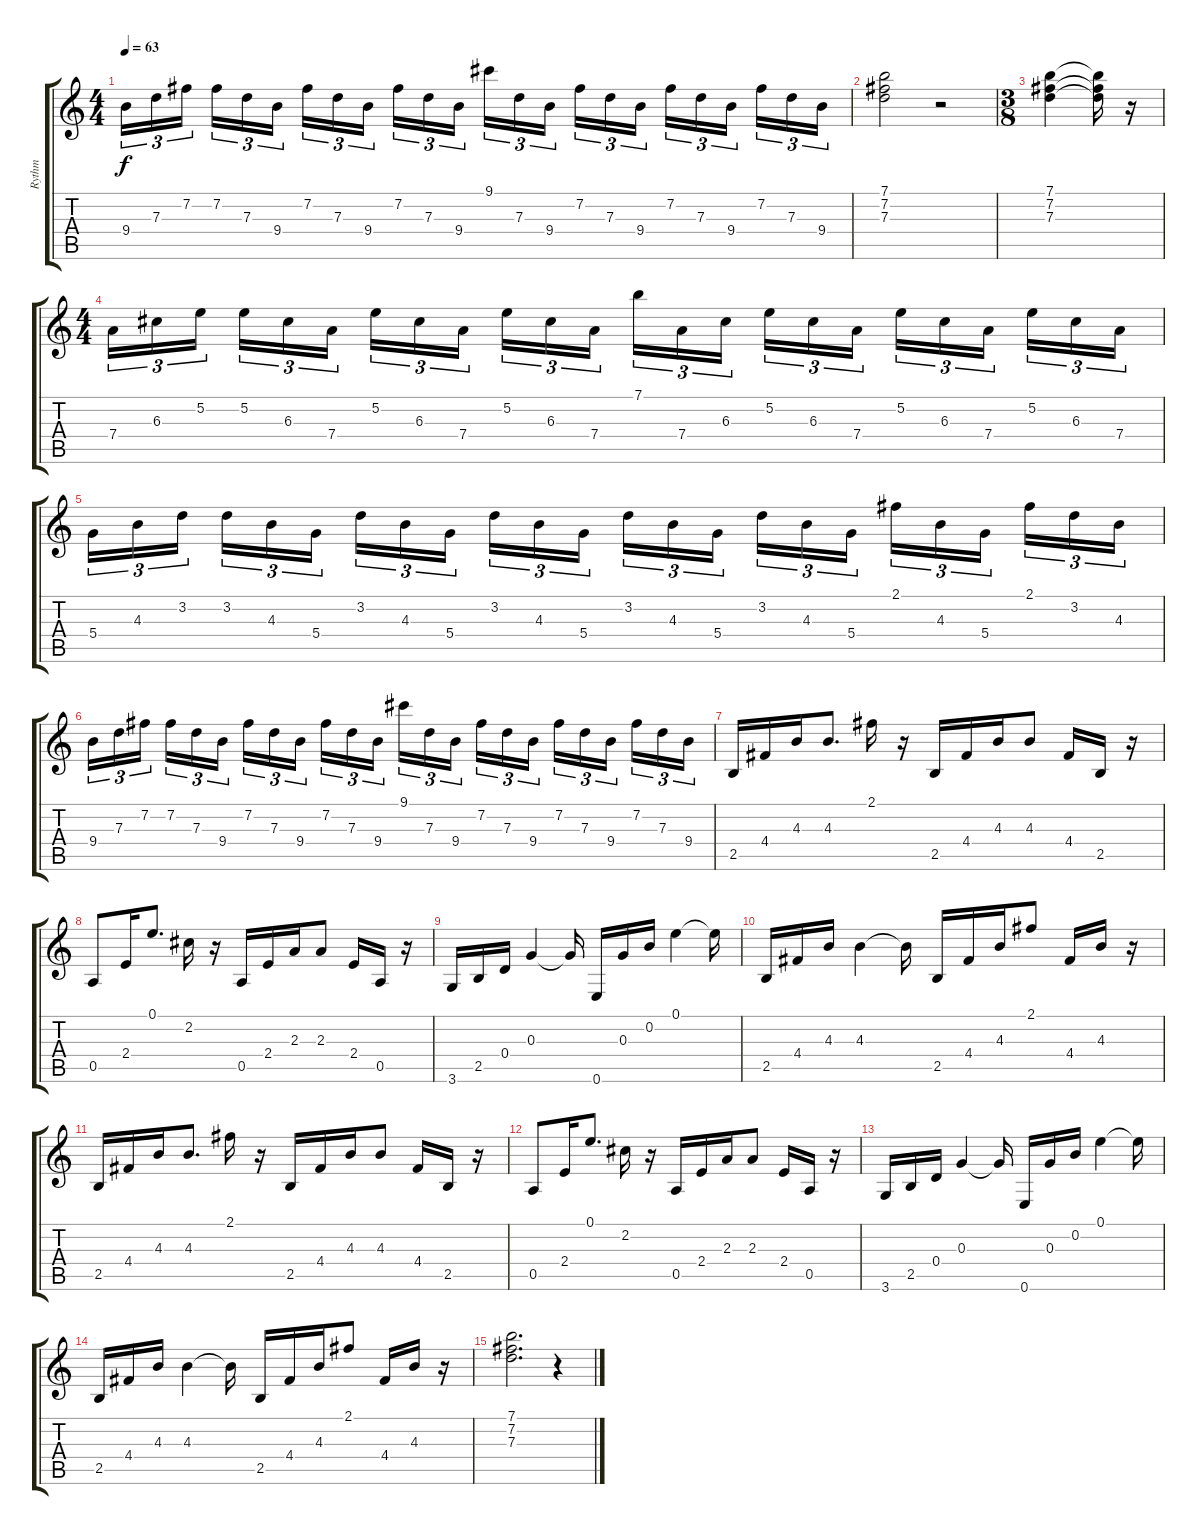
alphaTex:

\track ("Rythm" "Rythm") {instrument distortionguitar}
\staff {score tabs}
\tuning (E4 B3 G3 D3 A2 E2) {hide}
\ts (4 4)
\tempo 63
\clef g2
\ks c
9.4.16{tu (3 2) dy f} 7.3.16{tu (3 2)} 7.2.16{tu (3 2) beam splitsecondary} 7.2.16{tu (3 2)} 7.3.16{tu (3 2)} 9.4.16{tu (3 2)} 7.2.16{tu (3 2)} 7.3.16{tu (3 2)} 9.4.16{tu (3 2) beam splitsecondary} 7.2.16{tu (3 2)} 7.3.16{tu (3 2)} 9.4.16{tu (3 2)} 9.1.16{tu (3 2)} 7.3.16{tu (3 2)} 9.4.16{tu (3 2) beam splitsecondary} 7.2.16{tu (3 2)} 7.3.16{tu (3 2)} 9.4.16{tu (3 2)} 7.2.16{tu (3 2)} 7.3.16{tu (3 2)} 9.4.16{tu (3 2) beam splitsecondary} 7.2.16{tu (3 2)} 7.3.16{tu (3 2)} 9.4.16{tu (3 2)} |
(7.1 7.2 7.3).2 r.2 |
\ts (3 8)
(7.1 7.2 7.3).4 (7.1{t} 7.2{t} 7.3{t}).16 r.16 |
\ts (4 4)
7.4.16{tu (3 2)} 6.3.16{tu (3 2)} 5.2.16{tu (3 2) beam splitsecondary} 5.2.16{tu (3 2)} 6.3.16{tu (3 2)} 7.4.16{tu (3 2)} 5.2.16{tu (3 2)} 6.3.16{tu (3 2)} 7.4.16{tu (3 2) beam splitsecondary} 5.2.16{tu (3 2)} 6.3.16{tu (3 2)} 7.4.16{tu (3 2)} 7.1.16{tu (3 2)} 7.4.16{tu (3 2)} 6.3.16{tu (3 2) beam splitsecondary} 5.2.16{tu (3 2)} 6.3.16{tu (3 2)} 7.4.16{tu (3 2)} 5.2.16{tu (3 2)} 6.3.16{tu (3 2)} 7.4.16{tu (3 2) beam splitsecondary} 5.2.16{tu (3 2)} 6.3.16{tu (3 2)} 7.4.16{tu (3 2)} |
5.4.16{tu (3 2)} 4.3.16{tu (3 2)} 3.2.16{tu (3 2) beam splitsecondary} 3.2.16{tu (3 2)} 4.3.16{tu (3 2)} 5.4.16{tu (3 2)} 3.2.16{tu (3 2)} 4.3.16{tu (3 2)} 5.4.16{tu (3 2) beam splitsecondary} 3.2.16{tu (3 2)} 4.3.16{tu (3 2)} 5.4.16{tu (3 2)} 3.2.16{tu (3 2)} 4.3.16{tu (3 2)} 5.4.16{tu (3 2) beam splitsecondary} 3.2.16{tu (3 2)} 4.3.16{tu (3 2)} 5.4.16{tu (3 2)} 2.1.16{tu (3 2)} 4.3.16{tu (3 2)} 5.4.16{tu (3 2) beam splitsecondary} 2.1.16{tu (3 2)} 3.2.16{tu (3 2)} 4.3.16{tu (3 2)} |
9.4.16{tu (3 2)} 7.3.16{tu (3 2)} 7.2.16{tu (3 2) beam splitsecondary} 7.2.16{tu (3 2)} 7.3.16{tu (3 2)} 9.4.16{tu (3 2)} 7.2.16{tu (3 2)} 7.3.16{tu (3 2)} 9.4.16{tu (3 2) beam splitsecondary} 7.2.16{tu (3 2)} 7.3.16{tu (3 2)} 9.4.16{tu (3 2)} 9.1.16{tu (3 2)} 7.3.16{tu (3 2)} 9.4.16{tu (3 2) beam splitsecondary} 7.2.16{tu (3 2)} 7.3.16{tu (3 2)} 9.4.16{tu (3 2)} 7.2.16{tu (3 2)} 7.3.16{tu (3 2)} 9.4.16{tu (3 2) beam splitsecondary} 7.2.16{tu (3 2)} 7.3.16{tu (3 2)} 9.4.16{tu (3 2)} |
2.5.16 4.4.16 4.3.16 4.3.8{d} 2.1.16 r.16 2.5.16 4.4.16 4.3.16 4.3.8 4.4.16 2.5.16 r.16 |
0.5.8 2.4.16 0.1.8{d} 2.2.16 r.16 0.5.16 2.4.16 2.3.16 2.3.8 2.4.16 0.5.16 r.16 |
3.6.16 2.5.16 0.4.16 0.3.4 0.3{t}.16 0.6.16 0.3.16 0.2.16 0.1.4 0.1{t}.16 |
2.5.16 4.4.16 4.3.16 4.3.4 4.3{t}.16 2.5.16 4.4.16 4.3.16 2.1.8 4.4.16 4.3.16 r.16 |
2.5.16 4.4.16 4.3.16 4.3.8{d} 2.1.16 r.16 2.5.16 4.4.16 4.3.16 4.3.8 4.4.16 2.5.16 r.16 |
0.5.8 2.4.16 0.1.8{d} 2.2.16 r.16 0.5.16 2.4.16 2.3.16 2.3.8 2.4.16 0.5.16 r.16 |
3.6.16 2.5.16 0.4.16 0.3.4 0.3{t}.16 0.6.16 0.3.16 0.2.16 0.1.4 0.1{t}.16 |
2.5.16 4.4.16 4.3.16 4.3.4 4.3{t}.16 2.5.16 4.4.16 4.3.16 2.1.8 4.4.16 4.3.16 r.16 |
(7.1 7.2 7.3).2{d} r.4
